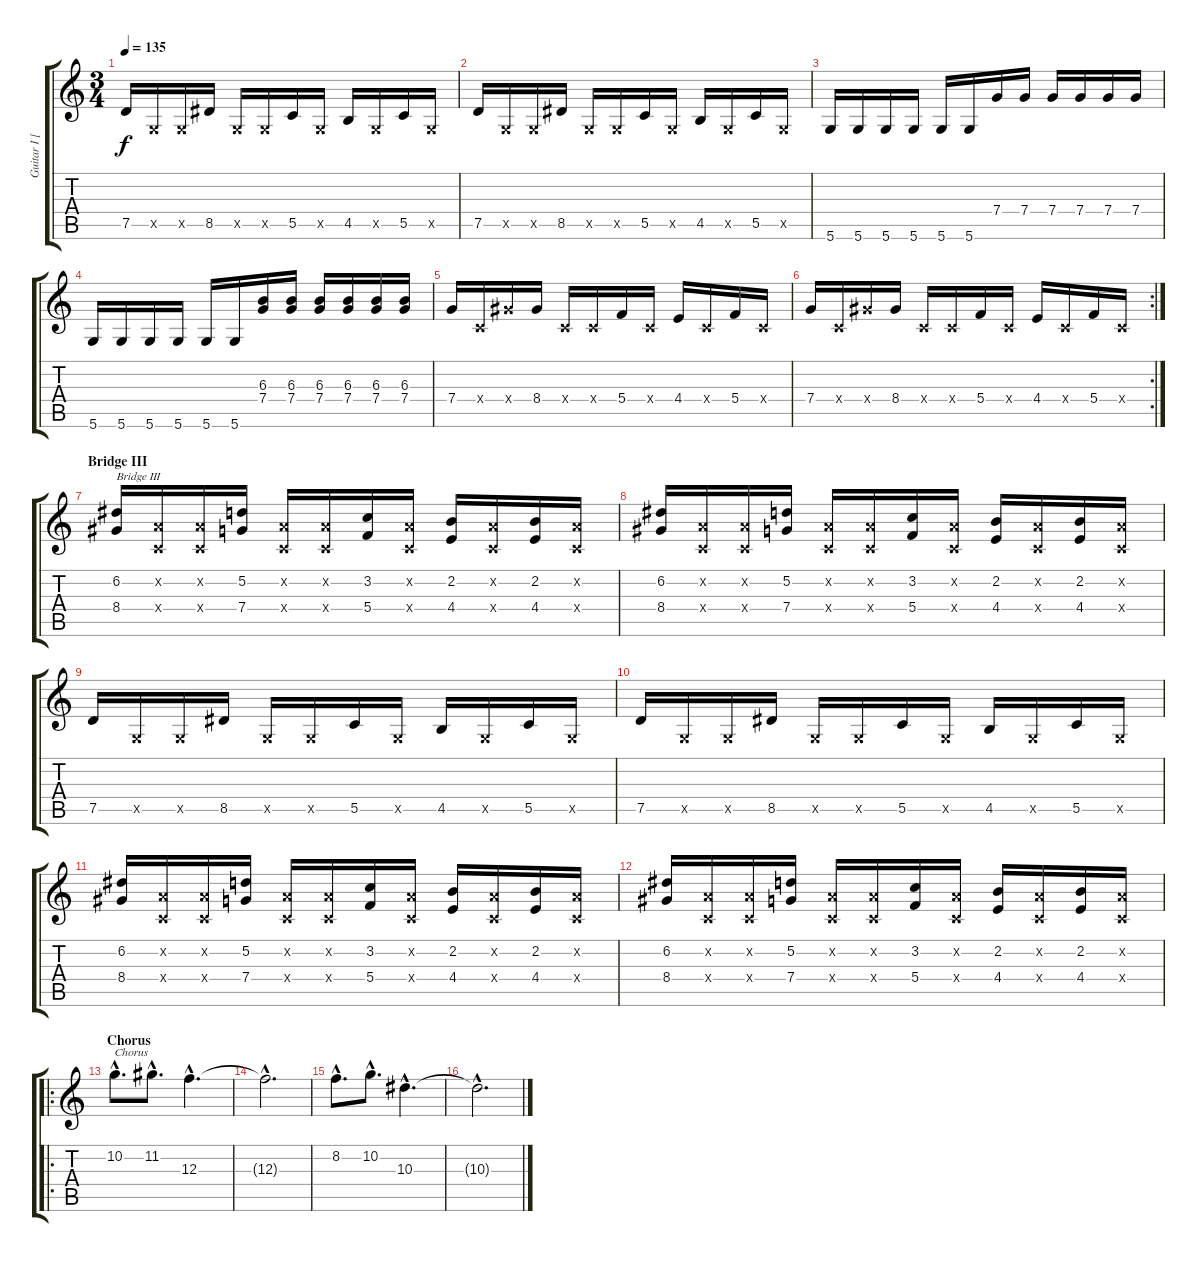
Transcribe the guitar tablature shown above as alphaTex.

\track ("Guitar I [Bill Kelliher]" "Guitar I [") {instrument distortionguitar}
\staff {score tabs}
\tuning (D4 A3 F3 C3 G2 D2) {hide}
\ts (3 4)
\tempo 135
\clef g2
\ks c
7.5.16{dy f} 0.5{x}.16 0.5{x}.16 8.5.16 0.5{x}.16 0.5{x}.16 5.5.16 0.5{x}.16 4.5.16 0.5{x}.16 5.5.16 0.5{x}.16 |
7.5.16 0.5{x}.16 0.5{x}.16 8.5.16 0.5{x}.16 0.5{x}.16 5.5.16 0.5{x}.16 4.5.16 0.5{x}.16 5.5.16 0.5{x}.16 |
5.6.16 5.6.16 5.6.16 5.6.16 5.6.16 5.6.16 7.4.16 7.4.16 7.4.16 7.4.16 7.4.16 7.4.16 |
5.6.16 5.6.16 5.6.16 5.6.16 5.6.16 5.6.16 (6.3 7.4).16 (6.3 7.4).16 (6.3 7.4).16 (6.3 7.4).16 (6.3 7.4).16 (6.3 7.4).16 |
7.4.16 0.4{x}.16 8.4{x}.16 8.4.16 0.4{x}.16 0.4{x}.16 5.4.16 0.4{x}.16 4.4.16 0.4{x}.16 5.4.16 0.4{x}.16 |
\rc 2
7.4.16 0.4{x}.16 8.4{x}.16 8.4.16 0.4{x}.16 0.4{x}.16 5.4.16 0.4{x}.16 4.4.16 0.4{x}.16 5.4.16 0.4{x}.16 |
\section ("" "Bridge III")
(6.2 8.4).16{txt "Bridge III"} (0.2{x} 0.4{x}).16 (0.2{x} 0.4{x}).16 (5.2 7.4).16 (0.2{x} 0.4{x}).16 (0.2{x} 0.4{x}).16 (3.2 5.4).16 (0.2{x} 0.4{x}).16 (2.2 4.4).16 (0.2{x} 0.4{x}).16 (2.2 4.4).16 (0.2{x} 0.4{x}).16 |
(6.2 8.4).16 (0.2{x} 0.4{x}).16 (0.2{x} 0.4{x}).16 (5.2 7.4).16 (0.2{x} 0.4{x}).16 (0.2{x} 0.4{x}).16 (3.2 5.4).16 (0.2{x} 0.4{x}).16 (2.2 4.4).16 (0.2{x} 0.4{x}).16 (2.2 4.4).16 (0.2{x} 0.4{x}).16 |
7.5.16 0.5{x}.16 0.5{x}.16 8.5.16 0.5{x}.16 0.5{x}.16 5.5.16 0.5{x}.16 4.5.16 0.5{x}.16 5.5.16 0.5{x}.16 |
7.5.16 0.5{x}.16 0.5{x}.16 8.5.16 0.5{x}.16 0.5{x}.16 5.5.16 0.5{x}.16 4.5.16 0.5{x}.16 5.5.16 0.5{x}.16 |
(6.2 8.4).16 (0.2{x} 0.4{x}).16 (0.2{x} 0.4{x}).16 (5.2 7.4).16 (0.2{x} 0.4{x}).16 (0.2{x} 0.4{x}).16 (3.2 5.4).16 (0.2{x} 0.4{x}).16 (2.2 4.4).16 (0.2{x} 0.4{x}).16 (2.2 4.4).16 (0.2{x} 0.4{x}).16 |
(6.2 8.4).16 (0.2{x} 0.4{x}).16 (0.2{x} 0.4{x}).16 (5.2 7.4).16 (0.2{x} 0.4{x}).16 (0.2{x} 0.4{x}).16 (3.2 5.4).16 (0.2{x} 0.4{x}).16 (2.2 4.4).16 (0.2{x} 0.4{x}).16 (2.2 4.4).16 (0.2{x} 0.4{x}).16 |
\ro
\section ("" "Chorus")
10.2{hac}.8{d txt "Chorus"} 11.2{hac}.8{d} 12.3{hac}.4{d} |
12.3{hac t}.2{d} |
8.2{hac}.8{d} 10.2{hac}.8{d} 10.3{hac}.4{d} |
10.3{hac t}.2{d}
